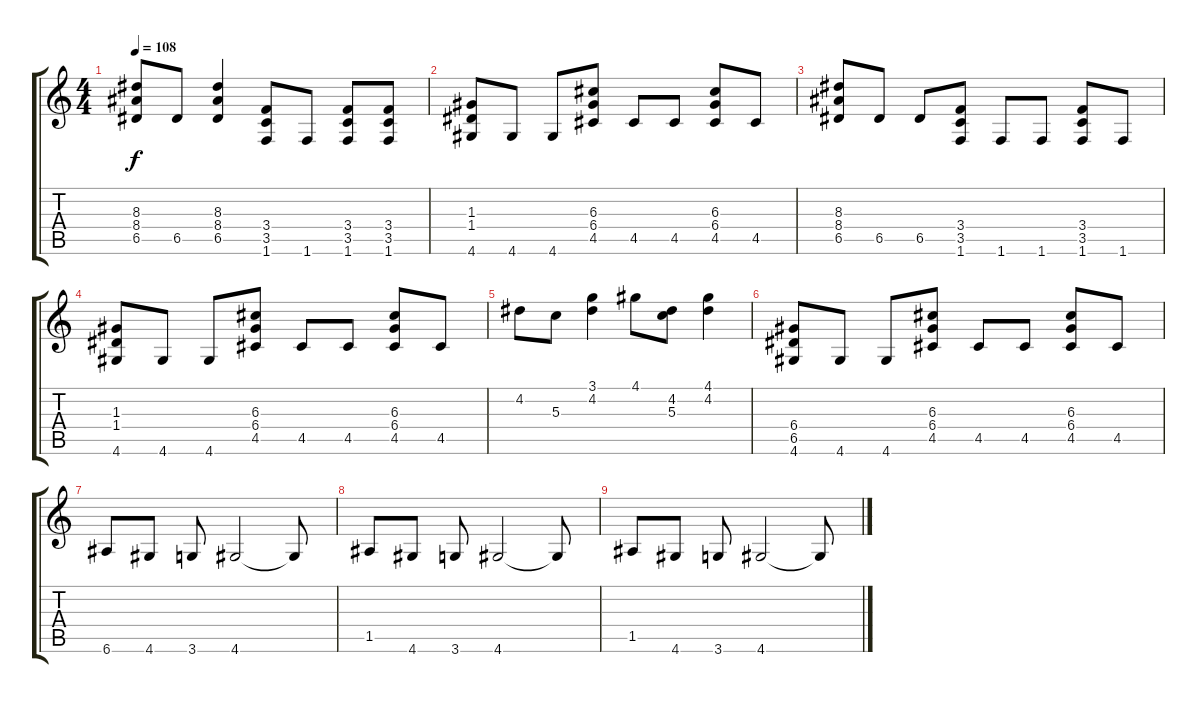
\track "" {instrument acousticguitarnylon}
\staff {score tabs}
\tuning (E4 B3 G3 D3 A2 E2) {hide}
\ts (4 4)
\tempo 108
\clef g2
\ks c
(8.3 8.4 6.5).8{dy f} 6.5.8 (8.3 8.4 6.5).4 (3.4 3.5 1.6).8 1.6.8 (3.4 3.5 1.6).8 (3.4 3.5 1.6).8 |
(1.3 1.4 4.6).8 4.6.8 4.6.8 (6.3 6.4 4.5).8 4.5.8 4.5.8 (6.3 6.4 4.5).8 4.5.8 |
(8.3 8.4 6.5).8 6.5.8 6.5.8 (3.4 3.5 1.6).8 1.6.8 1.6.8 (3.4 3.5 1.6).8 1.6.8 |
(1.3 1.4 4.6).8 4.6.8 4.6.8 (6.3 6.4 4.5).8 4.5.8 4.5.8 (6.3 6.4 4.5).8 4.5.8 |
4.2.8 5.3.8 (3.1 4.2).4 4.1.8 (4.2 5.3).8 (4.1 4.2).4 |
(6.4 6.5 4.6).8 4.6.8 4.6.8 (6.3 6.4 4.5).8 4.5.8 4.5.8 (6.3 6.4 4.5).8 4.5.8 |
6.6.8 4.6.8 3.6.8 4.6.2 4.6{t}.8 |
1.5.8 4.6.8 3.6.8 4.6.2 4.6{t}.8 |
1.5.8 4.6.8 3.6.8 4.6.2 4.6{t}.8
